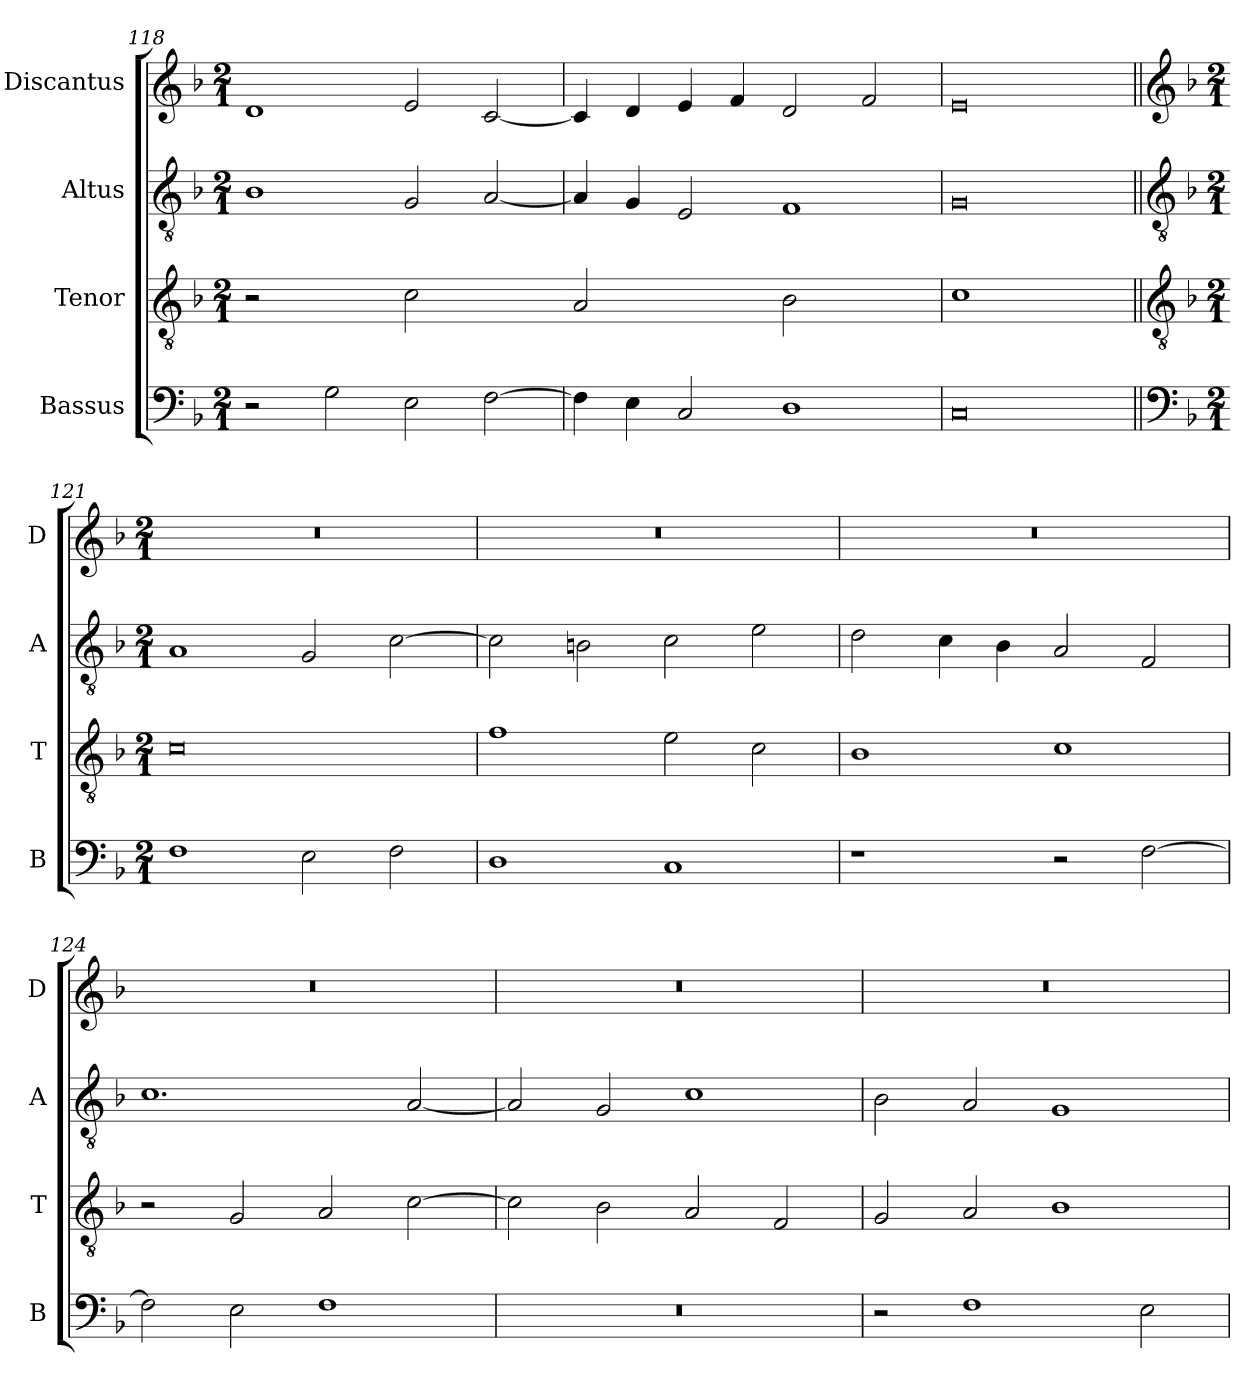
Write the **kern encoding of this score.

**kern	**kern	**kern	**kern
*part4	*part3	*part2	*part1
*staff4	*staff3	*staff2	*staff1
*I"Bassus	*I"Tenor	*I"Altus	*I"Discantus
*I'B	*I'T	*I'A	*I'D
*clefF4	*clefGv2	*clefGv2	*clefG2
*k[b-]	*k[b-]	*k[b-]	*k[b-]
*M2/1	*M2/1	*M2/1	*M2/1
=118	=118	=118	=118
!	!LO:N:vis=2	!	!
2r	1r	1B-	1d
2G\	.	.	.
!	!LO:N:vis=2	!	!
2E\	1c	2G/	2e/
[2F\	.	[2A/	[2c/
=119	=119-	=119	=119
!	!LO:N:vis=2	!	!
4F\]	1A	4A/]	4c/]
4E\	.	4G/	4d/
2C/	.	2E/	4e/
.	.	.	4f/
!	!LO:N:vis=2	!	!
1D	1B-	1F	2d/
.	.	.	2f/
=120	=120	=120	=120
!	!LO:N:vis=1	!	!
0C	0c	0G	0e
=121||	=121||	=121||	=121||
*clefF4	*clefGv2	*clefGv2	*clefG2
*k[b-]	*k[b-]	*k[b-]	*k[b-]
*M2/1	*M2/1	*M2/1	*M2/1
1F	0c	1A	0r
2E\	.	2G/	.
2F\	.	[2c\	.
=122	=122	=122	=122
1D	1f	2c\]	0r
.	.	2Bn\	.
1C	2e\	2c\	.
.	2c\	2e\	.
=123	=123	=123	=123
1r	1B-	2d\	0r
.	.	4c\	.
.	.	4B-\	.
2r	1c	2A/	.
[2F\	.	2F/	.
=124	=124	=124	=124
2F\]	2r	1.c	0r
2E\	2G/	.	.
1F	2A/	.	.
.	[2c\	[2A/	.
=125	=125	=125	=125
0r	2c\]	2A/]	0r
.	2B-\	2G/	.
.	2A/	1c	.
.	2F/	.	.
=126	=126	=126	=126
2r	2G/	2B-\	0r
1F	2A/	2A/	.
.	1B-	1G	.
2E\	.	.	.
=	=	=	=
*-	*-	*-	*-
